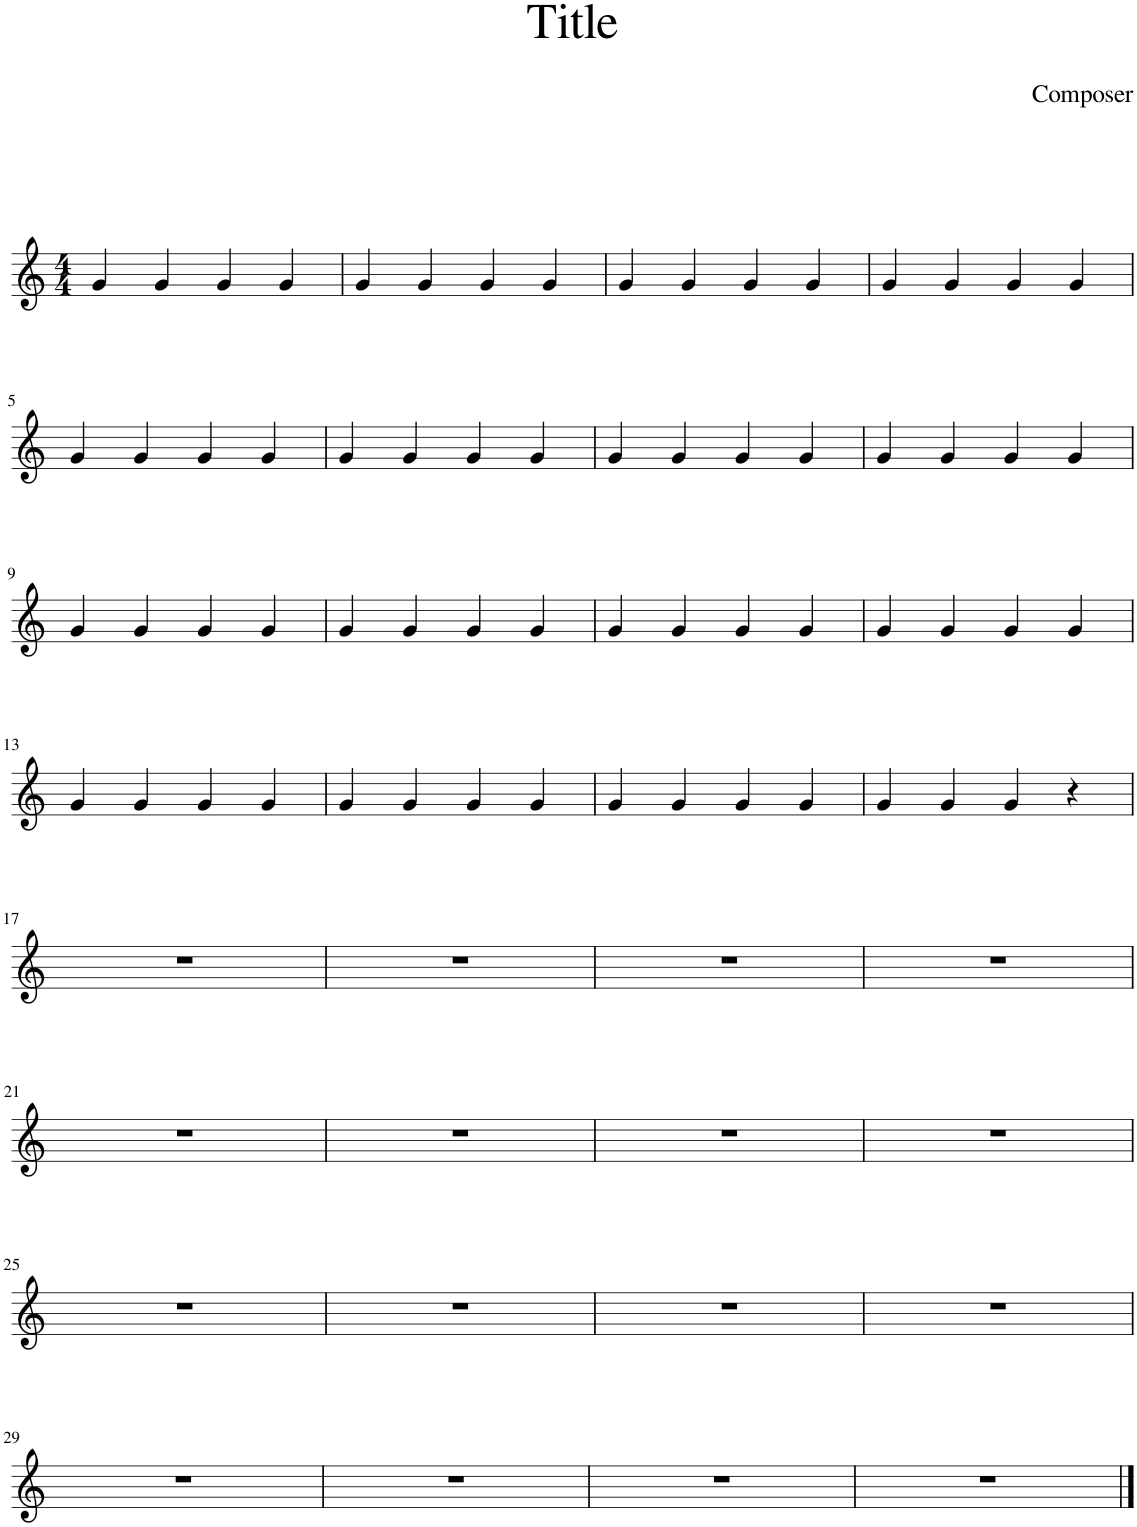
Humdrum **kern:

**kern
*part1
*staff1
*I"Piano
*I'Pno.
*clefG2
*k[]
*M4/4
=1
4g/
4g/
4g/
4g/
=2
4g/
4g/
4g/
4g/
=3
4g/
4g/
4g/
4g/
=4
4g/
4g/
4g/
4g/
!!LO:LB:g=z
=5
4g/
4g/
4g/
4g/
=6
4g/
4g/
4g/
4g/
=7
4g/
4g/
4g/
4g/
=8
4g/
4g/
4g/
4g/
!!LO:LB:g=z
=9
4g/
4g/
4g/
4g/
=10
4g/
4g/
4g/
4g/
=11
4g/
4g/
4g/
4g/
=12
4g/
4g/
4g/
4g/
!!LO:LB:g=z
=13
4g/
4g/
4g/
4g/
=14
4g/
4g/
4g/
4g/
=15
4g/
4g/
4g/
4g/
=16
4g/
4g/
4g/
4r
!!LO:LB:g=z
=17
1r
=18
1r
=19
1r
=20
1r
!!LO:LB:g=z
=21
1r
=22
1r
=23
1r
=24
1r
!!LO:LB:g=z
=25
1r
=26
1r
=27
1r
=28
1r
!!LO:LB:g=z
=29
1r
=30
1r
=31
1r
=32
1r
==
*-
